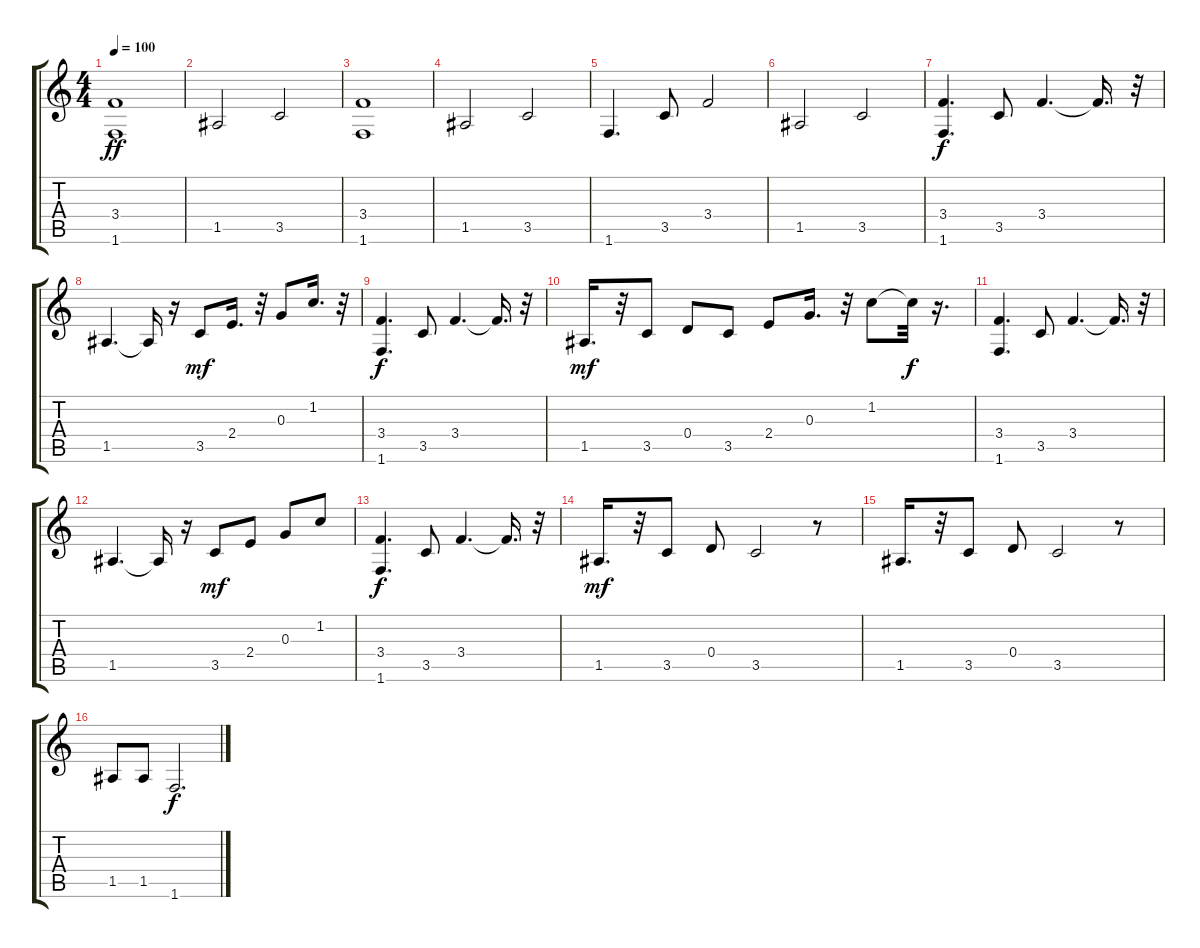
\track "" {mute instrument acousticguitarsteel}
\staff {score tabs}
\tuning (E4 B3 G3 D3 A2 E2) {hide}
\ts (4 4)
\tempo 100
\clef g2
\ks c
(3.4 1.6).1{dy ff} |
1.5.2 3.5.2 |
(3.4 1.6).1 |
1.5.2 3.5.2 |
1.6.4{d} 3.5.8 3.4.2 |
1.5.2 3.5.2 |
(3.4 1.6).4{d dy f} 3.5.8 3.4.4{d} 3.4{t}.16{d} r.32 |
1.5.4{d} 1.5{t}.16 r.16 3.5.8{dy mf} 2.4.16{d} r.32 0.3.8 1.2.16{d} r.32 |
(3.4 1.6).4{d dy f} 3.5.8 3.4.4{d} 3.4{t}.16{d} r.32 |
1.5.16{d dy mf} r.32 3.5.8 0.4.8 3.5.8 2.4.8 0.3.16{d} r.32 1.2.8 1.2{t}.32{dy f} r.16{d} |
(3.4 1.6).4{d} 3.5.8 3.4.4{d} 3.4{t}.16{d} r.32 |
1.5.4{d} 1.5{t}.16 r.16 3.5.8{dy mf} 2.4.8 0.3.8 1.2.8 |
(3.4 1.6).4{d dy f} 3.5.8 3.4.4{d} 3.4{t}.16{d} r.32 |
1.5.16{d dy mf} r.32 3.5.8 0.4.8 3.5.2 r.8 |
1.5.16{d} r.32 3.5.8 0.4.8 3.5.2 r.8 |
1.5.8 1.5.8 1.6.2{d dy f}
